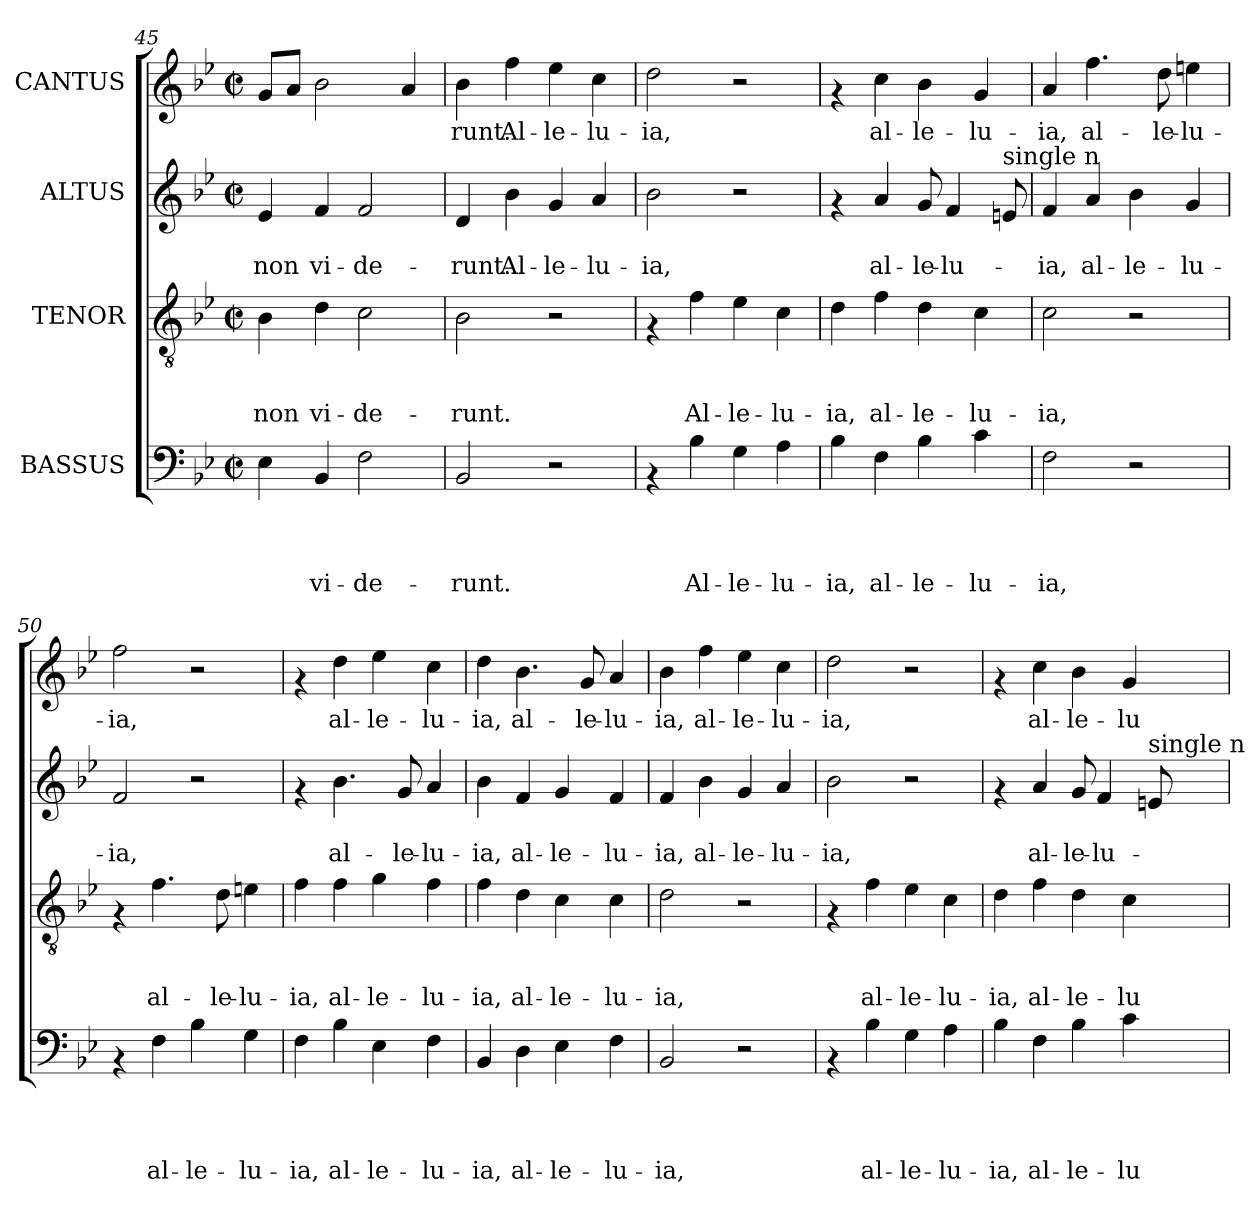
**kern	**text	**text	**text	**text	**kern	**text	**text	**text	**kern	**text	**text	**kern	**text
*part4	*part4	*part4	*part4	*part4	*part3	*part3	*part3	*part3	*part2	*part2	*part2	*part1	*part1
*staff4	*staff4	*staff4	*staff4	*staff4	*staff3	*staff3	*staff3	*staff3	*staff2	*staff2	*staff2	*staff1	*staff1
*I"BASSUS	*	*	*	*	*I"TENOR	*	*	*	*I"ALTUS	*	*	*I"CANTUS	*
!!LO:PB:g=z
*clefF4	*	*	*	*	*clefGv2	*	*	*	*clefG2	*	*	*clefG2	*
*k[b-e-]	*	*	*	*	*k[b-e-]	*	*	*	*k[b-e-]	*	*	*k[b-e-]	*
*B-:	*	*	*	*	*B-:	*	*	*	*B-:	*	*	*B-:	*
*M2/2	*	*	*	*	*M2/2	*	*	*	*M2/2	*	*	*M2/2	*
*met(c|)	*	*	*	*	*met(c|)	*	*	*	*met(c|)	*	*	*met(c|)	*
=45	=45	=45	=45	=45	=45	=45	=45	=45	=45	=45	=45	=45	=45
!	!	!	!	!	!	!	!	!LO:LY:b	!	!	!LO:LY:b	!	!
4E-\	.	.	.	.	4B-\	.	.	non	4e-/	.	non	8g/L	.
.	.	.	.	.	.	.	.	.	.	.	.	8a/J	.
!	!	!	!	!LO:LY:b	!	!	!	!LO:LY:b	!	!	!LO:LY:b	!	!
4BB-/	.	.	.	vi-	4d\	.	.	vi-	4f/	.	vi-	2b-\	.
!	!	!	!	!LO:LY:b	!	!	!	!LO:LY:b	!	!	!LO:LY:b	!	!
2F\	.	.	.	-de-	2c\	.	.	-de-	2f/	.	-de-	.	.
.	.	.	.	.	.	.	.	.	.	.	.	4a/	.
=46	=46	=46	=46	=46	=46	=46	=46	=46	=46	=46	=46	=46	=46
!	!	!	!	!LO:LY:b	!	!	!	!LO:LY:b	!	!	!LO:LY:b	!	!LO:LY:b
2BB-/	.	.	.	-runt.	2B-\	.	.	-runt.	4d/	.	-runt.	4b-\	-runt.
!	!	!	!	!	!	!	!	!	!	!	!LO:LY:b	!	!LO:LY:b
.	.	.	.	.	.	.	.	.	4b-\	.	Al-	4ff\	Al-
!	!	!	!	!	!	!	!	!	!	!	!LO:LY:b	!	!LO:LY:b
2r	.	.	.	.	2r	.	.	.	4g/	.	-le-	4ee-\	-le-
!	!	!	!	!	!	!	!	!	!	!	!LO:LY:b	!	!LO:LY:b
.	.	.	.	.	.	.	.	.	4a/	.	-lu-	4cc\	-lu-
=47	=47	=47	=47	=47	=47	=47	=47	=47	=47	=47	=47	=47	=47
!	!	!	!	!	!	!	!	!	!	!	!LO:LY:b	!	!LO:LY:b
4rAA	.	.	.	.	4rF	.	.	.	2b-\	.	-ia,	2dd\	-ia,
!	!	!	!	!LO:LY:b	!	!	!	!LO:LY:b	!	!	!	!	!
4B-\	.	.	.	Al-	4f\	.	.	Al-	.	.	.	.	.
!	!	!	!	!LO:LY:b	!	!	!	!LO:LY:b	!	!	!	!	!
4G\	.	.	.	-le-	4e-\	.	.	-le-	2r	.	.	2r	.
!	!	!	!	!LO:LY:b	!	!	!	!LO:LY:b	!	!	!	!	!
4A\	.	.	.	-lu-	4c\	.	.	-lu-	.	.	.	.	.
=48	=48	=48	=48	=48	=48	=48	=48	=48	=48	=48	=48	=48	=48
!	!	!	!	!LO:LY:b	!	!	!	!LO:LY:b	!	!	!	!	!
4B-\	.	.	.	-ia,	4d\	.	.	-ia,	4rf	.	.	4rf	.
!	!	!	!	!LO:LY:b	!	!	!	!LO:LY:b	!	!	!LO:LY:b	!	!LO:LY:b
4F\	.	.	.	al-	4f\	.	.	al-	4a/	.	al-	4cc\	al-
!	!	!	!	!LO:LY:b	!	!	!	!LO:LY:b	!	!	!LO:LY:b	!	!LO:LY:b
4B-\	.	.	.	-le-	4d\	.	.	-le-	8g/	.	-le-	4b-\	-le-
!	!	!	!	!	!	!	!	!	!	!	!LO:LY:b	!	!
.	.	.	.	.	.	.	.	.	4f/	.	-lu-	.	.
!	!	!	!	!LO:LY:b	!	!	!	!LO:LY:b	!	!	!	!	!LO:LY:b
4c\	.	.	.	-lu-	4c\	.	.	-lu-	.	.	.	4g/	-lu-
!	!	!	!	!	!	!	!	!	!LO:TX:a:t=single n	!	!	!	!
.	.	.	.	.	.	.	.	.	8e/	.	.	.	.
=49	=49	=49	=49	=49	=49	=49	=49	=49	=49	=49	=49	=49	=49
!	!	!	!	!LO:LY:b	!	!	!	!LO:LY:b	!	!	!LO:LY:b	!	!LO:LY:b
2F\	.	.	.	-ia,	2c\	.	.	-ia,	4f/	.	-ia,	4a/	-ia,
!	!	!	!	!	!	!	!	!	!	!	!LO:LY:b	!	!LO:LY:b
.	.	.	.	.	.	.	.	.	4a/	.	al-	4.ff\	al-
!	!	!	!	!	!	!	!	!	!	!	!LO:LY:b	!	!
2r	.	.	.	.	2r	.	.	.	4b-\	.	-le-	.	.
!	!	!	!	!	!	!	!	!	!	!	!	!	!LO:LY:b
.	.	.	.	.	.	.	.	.	.	.	.	8dd\	-le-
!	!	!	!	!	!	!	!	!	!	!	!LO:LY:b	!	!LO:LY:b
.	.	.	.	.	.	.	.	.	4g/	.	-lu-	4een\	-lu-
=50	=50	=50	=50	=50	=50	=50	=50	=50	=50	=50	=50	=50	=50
!	!	!	!	!	!	!	!	!	!	!	!LO:LY:b	!	!LO:LY:b
4rAA	.	.	.	.	4rF	.	.	.	2f/	.	-ia,	2ff\	-ia,
!	!	!	!	!LO:LY:b	!	!	!	!LO:LY:b	!	!	!	!	!
4F\	.	.	.	al-	4.f\	.	.	al-	.	.	.	.	.
!	!	!	!	!LO:LY:b	!	!	!	!	!	!	!	!	!
4B-\	.	.	.	-le-	.	.	.	.	2r	.	.	2r	.
!	!	!	!	!	!	!	!	!LO:LY:b	!	!	!	!	!
.	.	.	.	.	8d\	.	.	-le-	.	.	.	.	.
!	!	!	!	!LO:LY:b	!	!	!	!LO:LY:b	!	!	!	!	!
4G\	.	.	.	-lu-	4en\	.	.	-lu-	.	.	.	.	.
!!LO:LB:g=z
=51	=51	=51	=51	=51	=51	=51	=51	=51	=51	=51	=51	=51	=51
!	!	!	!	!LO:LY:b	!	!	!	!LO:LY:b	!	!	!	!	!
4F\	.	.	.	-ia,	4f\	.	.	-ia,	4rf	.	.	4rf	.
!	!	!	!	!LO:LY:b	!	!	!	!LO:LY:b	!	!	!LO:LY:b	!	!LO:LY:b
4B-\	.	.	.	al-	4f\	.	.	al-	4.b-\	.	al-	4dd\	al-
!	!	!	!	!LO:LY:b	!	!	!	!LO:LY:b	!	!	!	!	!LO:LY:b
4E-\	.	.	.	-le-	4g\	.	.	-le-	.	.	.	4ee-\	-le-
!	!	!	!	!	!	!	!	!	!	!	!LO:LY:b	!	!
.	.	.	.	.	.	.	.	.	8g/	.	-le-	.	.
!	!	!	!	!LO:LY:b	!	!	!	!LO:LY:b	!	!	!LO:LY:b	!	!LO:LY:b
4F\	.	.	.	-lu-	4f\	.	.	-lu-	4a/	.	-lu-	4cc\	-lu-
=52	=52	=52	=52	=52	=52	=52	=52	=52	=52	=52	=52	=52	=52
!	!	!	!	!LO:LY:b	!	!	!	!LO:LY:b	!	!	!LO:LY:b	!	!LO:LY:b
4BB-/	.	.	.	-ia,	4f\	.	.	-ia,	4b-\	.	-ia,	4dd\	-ia,
!	!	!	!	!LO:LY:b	!	!	!	!LO:LY:b	!	!	!LO:LY:b	!	!LO:LY:b
4D\	.	.	.	al-	4d\	.	.	al-	4f/	.	al-	4.b-\	al-
!	!	!	!	!LO:LY:b	!	!	!	!LO:LY:b	!	!	!LO:LY:b	!	!
4E-\	.	.	.	-le-	4c\	.	.	-le-	4g/	.	-le-	.	.
!	!	!	!	!	!	!	!	!	!	!	!	!	!LO:LY:b
.	.	.	.	.	.	.	.	.	.	.	.	8g/	-le-
!	!	!	!	!LO:LY:b	!	!	!	!LO:LY:b	!	!	!LO:LY:b	!	!LO:LY:b
4F\	.	.	.	-lu-	4c\	.	.	-lu-	4f/	.	-lu-	4a/	-lu-
=53	=53	=53	=53	=53	=53	=53	=53	=53	=53	=53	=53	=53	=53
!	!	!	!	!LO:LY:b	!	!	!	!LO:LY:b	!	!	!LO:LY:b	!	!LO:LY:b
2BB-/	.	.	.	-ia,	2d\	.	.	-ia,	4f/	.	-ia,	4b-\	-ia,
!	!	!	!	!	!	!	!	!	!	!	!LO:LY:b	!	!LO:LY:b
.	.	.	.	.	.	.	.	.	4b-\	.	al-	4ff\	al-
!	!	!	!	!	!	!	!	!	!	!	!LO:LY:b	!	!LO:LY:b
2r	.	.	.	.	2r	.	.	.	4g/	.	-le-	4ee-\	-le-
!	!	!	!	!	!	!	!	!	!	!	!LO:LY:b	!	!LO:LY:b
.	.	.	.	.	.	.	.	.	4a/	.	-lu-	4cc\	-lu-
=54	=54	=54	=54	=54	=54	=54	=54	=54	=54	=54	=54	=54	=54
!	!	!	!	!	!	!	!	!	!	!	!LO:LY:b	!	!LO:LY:b
4rAA	.	.	.	.	4rF	.	.	.	2b-\	.	-ia,	2dd\	-ia,
!	!	!	!	!LO:LY:b	!	!	!	!LO:LY:b	!	!	!	!	!
4B-\	.	.	.	al-	4f\	.	.	al-	.	.	.	.	.
!	!	!	!	!LO:LY:b	!	!	!	!LO:LY:b	!	!	!	!	!
4G\	.	.	.	-le-	4e-\	.	.	-le-	2r	.	.	2r	.
!	!	!	!	!LO:LY:b	!	!	!	!LO:LY:b	!	!	!	!	!
4A\	.	.	.	-lu-	4c\	.	.	-lu-	.	.	.	.	.
=55	=55	=55	=55	=55	=55	=55	=55	=55	=55	=55	=55	=55	=55
!	!	!	!	!LO:LY:b	!	!	!	!LO:LY:b	!	!	!	!	!
4B-\	.	.	.	-ia,	4d\	.	.	-ia,	4rf	.	.	4rf	.
!	!	!	!	!LO:LY:b	!	!	!	!LO:LY:b	!	!	!LO:LY:b	!	!LO:LY:b
4F\	.	.	.	al-	4f\	.	.	al-	4a/	.	al-	4cc\	al-
!	!	!	!	!LO:LY:b	!	!	!	!LO:LY:b	!	!	!LO:LY:b	!	!LO:LY:b
4B-\	.	.	.	-le-	4d\	.	.	-le-	8g/	.	-le-	4b-\	-le-
!	!	!	!	!	!	!	!	!	!	!	!LO:LY:b	!	!
.	.	.	.	.	.	.	.	.	4f/	.	-lu-	.	.
!	!	!	!	!LO:LY:b	!	!	!	!LO:LY:b	!	!	!	!	!LO:LY:b
4c\	.	.	.	-lu-	4c\	.	.	-lu-	.	.	.	4g/	-lu-
!	!	!	!	!	!	!	!	!	!LO:TX:a:t=single n	!	!	!	!
.	.	.	.	.	.	.	.	.	8e/	.	.	.	.
=	=	=	=	=	=	=	=	=	=	=	=	=	=
*-	*-	*-	*-	*-	*-	*-	*-	*-	*-	*-	*-	*-	*-
